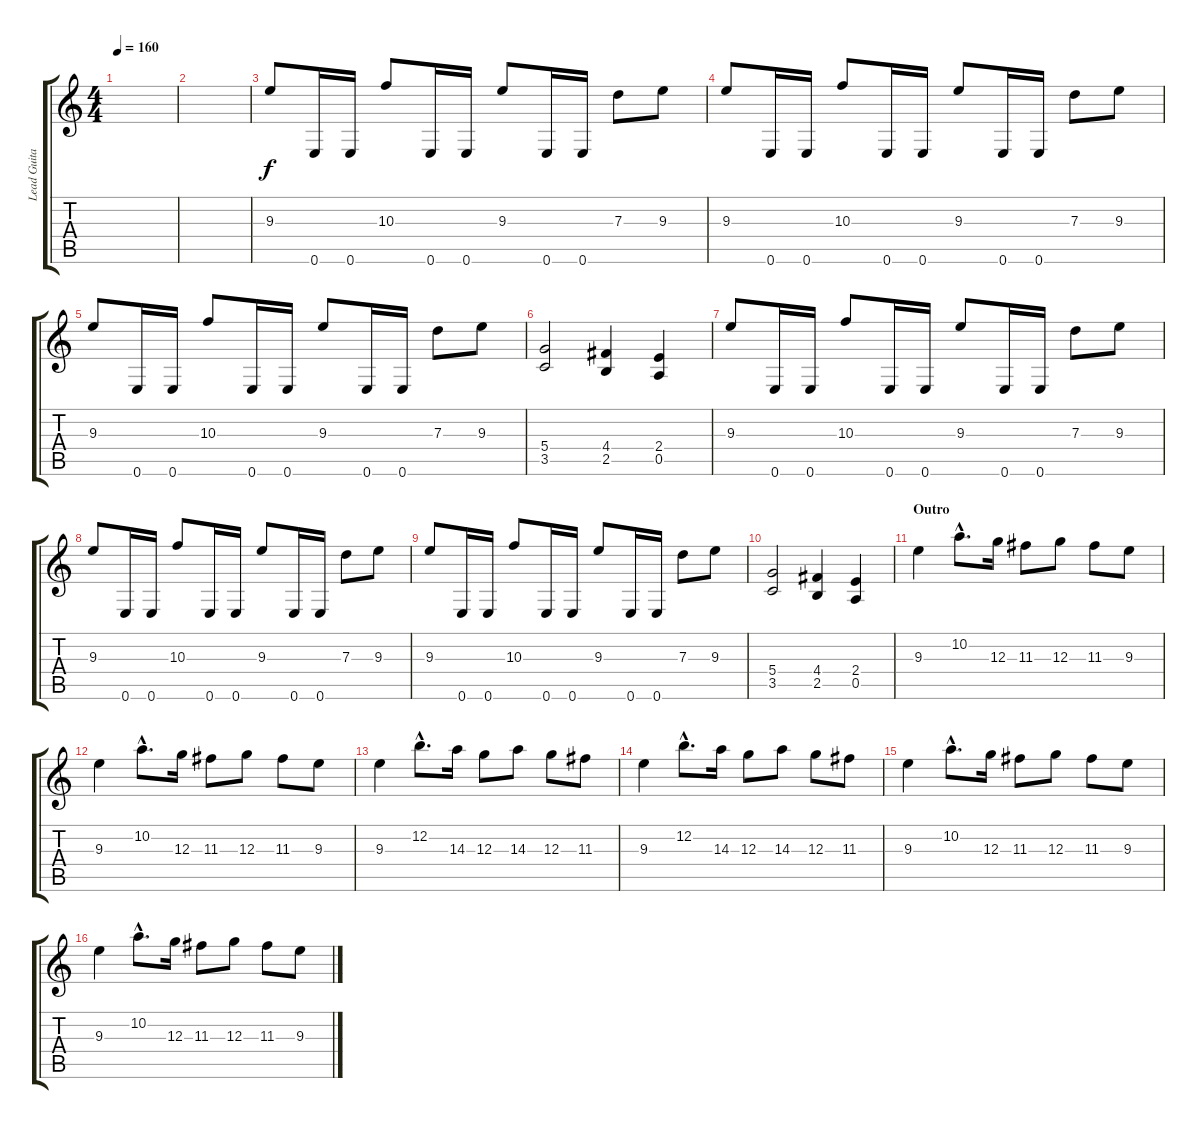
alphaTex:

\track ("Lead Guitar" "Lead Guita") {instrument distortionguitar}
\staff {score tabs}
\tuning (E4 B3 G3 D3 A2 E2) {hide}
\ts (4 4)
\tempo 160
\clef g2
\ks c
|
|
9.3.8 0.6.16 0.6.16 10.3.8 0.6.16 0.6.16 9.3.8 0.6.16 0.6.16 7.3.8 9.3.8 |
9.3.8 0.6.16 0.6.16 10.3.8 0.6.16 0.6.16 9.3.8 0.6.16 0.6.16 7.3.8 9.3.8 |
9.3.8 0.6.16 0.6.16 10.3.8 0.6.16 0.6.16 9.3.8 0.6.16 0.6.16 7.3.8 9.3.8 |
(5.4 3.5).2 (4.4 2.5).4 (2.4 0.5).4 |
9.3.8 0.6.16 0.6.16 10.3.8 0.6.16 0.6.16 9.3.8 0.6.16 0.6.16 7.3.8 9.3.8 |
9.3.8 0.6.16 0.6.16 10.3.8 0.6.16 0.6.16 9.3.8 0.6.16 0.6.16 7.3.8 9.3.8 |
9.3.8 0.6.16 0.6.16 10.3.8 0.6.16 0.6.16 9.3.8 0.6.16 0.6.16 7.3.8 9.3.8 |
(5.4 3.5).2 (4.4 2.5).4 (2.4 0.5).4 |
\section ("" "Outro")
9.3.4 10.2{hac}.8{d} 12.3.16 11.3.8 12.3.8 11.3.8 9.3.8 |
9.3.4 10.2{hac}.8{d} 12.3.16 11.3.8 12.3.8 11.3.8 9.3.8 |
9.3.4 12.2{hac}.8{d} 14.3.16 12.3.8 14.3.8 12.3.8 11.3.8 |
9.3.4 12.2{hac}.8{d} 14.3.16 12.3.8 14.3.8 12.3.8 11.3.8 |
9.3.4 10.2{hac}.8{d} 12.3.16 11.3.8 12.3.8 11.3.8 9.3.8 |
9.3.4 10.2{hac}.8{d} 12.3.16 11.3.8 12.3.8 11.3.8 9.3.8
